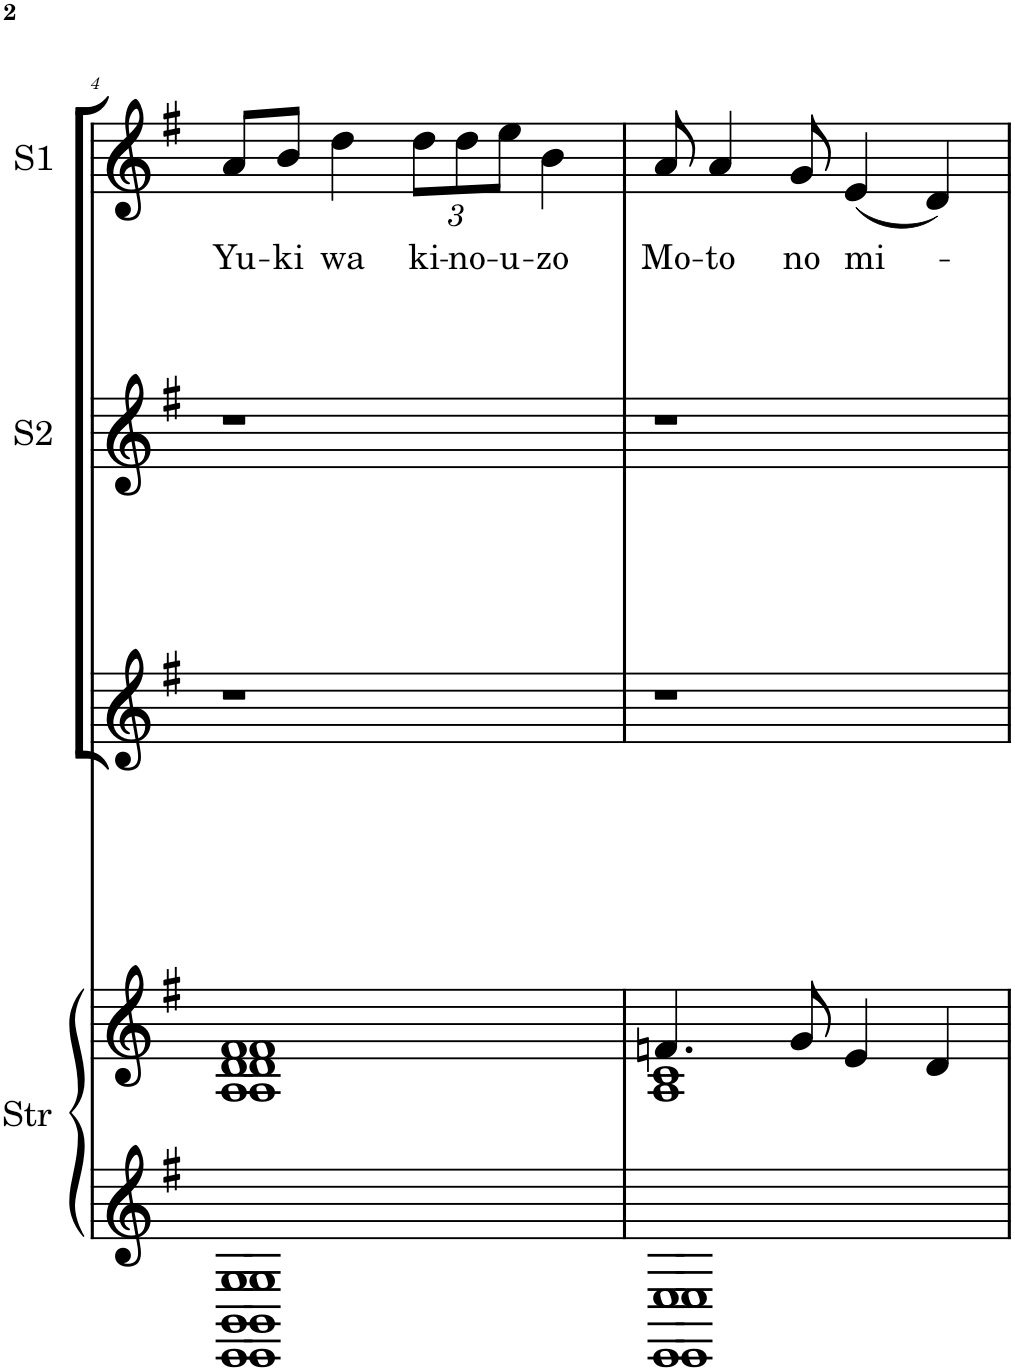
**kern	**kern	**kern	**kern	**kern	**text
*part4	*part4	*part3	*part2	*part1	*part1
*staff5	*staff4	*staff3	*staff2	*staff1	*staff1
*I"Strings	*	*I"Alto	*I"Soprano 2	*I"Soprano 1	*
*I'Str	*	*	*I'S2	*I'S1	*
!!LO:PB:g=z
*clefG2	*clefG2	*clefG2	*clefG2	*clefG2	*
*k[f#]	*k[f#]	*k[f#]	*k[f#]	*k[f#]	*
*G:	*G:	*G:	*G:	*G:	*
*M4/4	*M4/4	*M4/4	*M4/4	*M4/4	*
=4	=4	=4	=4	=4	=4
*^	*^	*	*	*	*
!	!	!	!	!	!	!	!LO:LY:b
1EE 1BB 1G	1EE 1BB 1G	1A 1d 1f#	1A 1d 1f#	1r	1r	8a/L	Yu-
!	!	!	!	!	!	!	!LO:LY:b
.	.	.	.	.	.	8b/J	-ki
!	!	!	!	!	!	!	!LO:LY:b
.	.	.	.	.	.	4dd\	wa
*	*	*	*	*	*	*Xbrackettup	*
!	!	!	!	!	!	!	!LO:LY:b
.	.	.	.	.	.	12dd\L	ki-
!	!	!	!	!	!	!	!LO:LY:b
.	.	.	.	.	.	12dd\	-no-
!	!	!	!	!	!	!	!LO:LY:b
.	.	.	.	.	.	12ee\J	-u-
!	!	!	!	!	!	!	!LO:LY:b
.	.	.	.	.	.	4b\	-zo
=5	=5	=5	=5	=5	=5	=5	=5
!	!	!	!	!	!	!	!LO:LY:b
1EE 1E	1EE 1E	4.fn/	1A 1c	1r	1r	8a/	Mo-
!	!	!	!	!	!	!	!LO:LY:b
.	.	.	.	.	.	4a/	-to
!	!	!	!	!	!	!	!LO:LY:b
.	.	8g/	.	.	.	8g/	no
!	!	!	!	!	!	!	!LO:LY:b
.	.	4e/	.	.	.	(<4e/	mi-
.	.	4d/	.	.	.	4d/)	.
*v	*v	*	*	*	*	*	*
*	*v	*v	*	*	*	*
=	=	=	=	=	=
*-	*-	*-	*-	*-	*-
